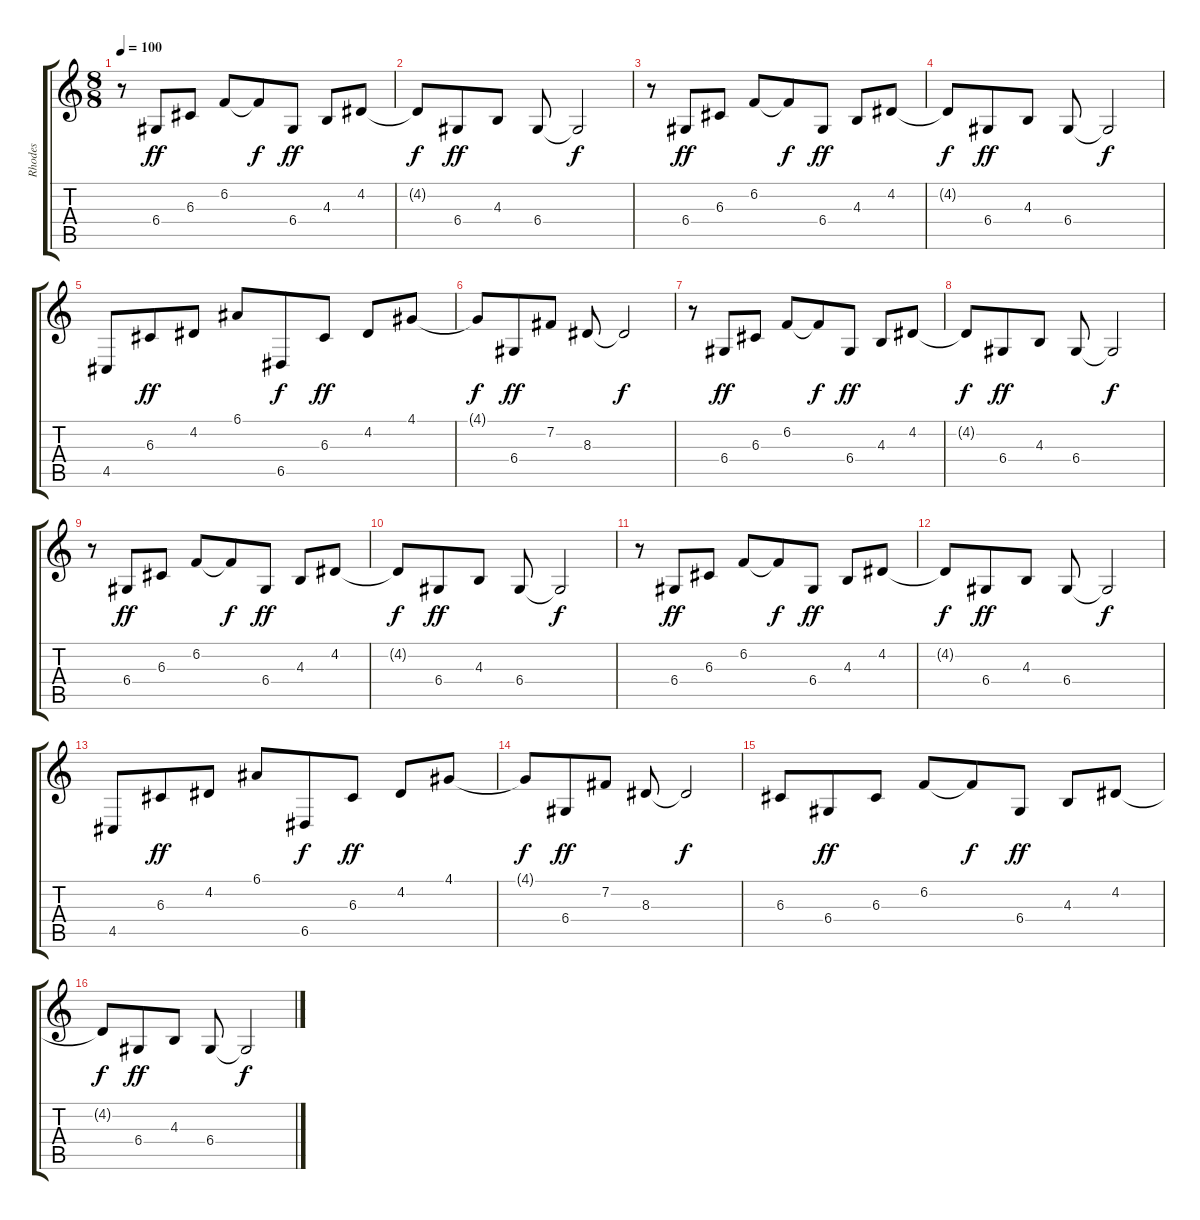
\track ("Rhodes" "Rhodes") {instrument electricpiano1}
\staff {score tabs}
\tuning (E4 B3 G3 D3 A2 E2) {hide}
\ts (8 8)
\tempo 100
\clef g2
\ks c
r.8{dy f} 6.4.8{dy ff} 6.3.8 6.2.8 6.2{t}.8{dy f} 6.4.8{dy ff} 4.3.8 4.2.8 |
4.2{t}.8{dy f} 6.4.8{dy ff} 4.3.8 6.4.8 6.4{t}.2{dy f} |
r.8 6.4.8{dy ff} 6.3.8 6.2.8 6.2{t}.8{dy f} 6.4.8{dy ff} 4.3.8 4.2.8 |
4.2{t}.8{dy f} 6.4.8{dy ff} 4.3.8 6.4.8 6.4{t}.2{dy f} |
4.5.8 6.3.8{dy ff} 4.2.8 6.1.8 6.5.8{dy f} 6.3.8{dy ff} 4.2.8 4.1.8 |
4.1{t}.8{dy f} 6.4.8{dy ff} 7.2.8 8.3.8 8.3{t}.2{dy f} |
r.8 6.4.8{dy ff} 6.3.8 6.2.8 6.2{t}.8{dy f} 6.4.8{dy ff} 4.3.8 4.2.8 |
4.2{t}.8{dy f} 6.4.8{dy ff} 4.3.8 6.4.8 6.4{t}.2{dy f} |
r.8 6.4.8{dy ff} 6.3.8 6.2.8 6.2{t}.8{dy f} 6.4.8{dy ff} 4.3.8 4.2.8 |
4.2{t}.8{dy f} 6.4.8{dy ff} 4.3.8 6.4.8 6.4{t}.2{dy f} |
r.8 6.4.8{dy ff} 6.3.8 6.2.8 6.2{t}.8{dy f} 6.4.8{dy ff} 4.3.8 4.2.8 |
4.2{t}.8{dy f} 6.4.8{dy ff} 4.3.8 6.4.8 6.4{t}.2{dy f} |
4.5.8 6.3.8{dy ff} 4.2.8 6.1.8 6.5.8{dy f} 6.3.8{dy ff} 4.2.8 4.1.8 |
4.1{t}.8{dy f} 6.4.8{dy ff} 7.2.8 8.3.8 8.3{t}.2{dy f} |
6.3.8 6.4.8{dy ff} 6.3.8 6.2.8 6.2{t}.8{dy f} 6.4.8{dy ff} 4.3.8 4.2.8 |
4.2{t}.8{dy f} 6.4.8{dy ff} 4.3.8 6.4.8 6.4{t}.2{dy f}
